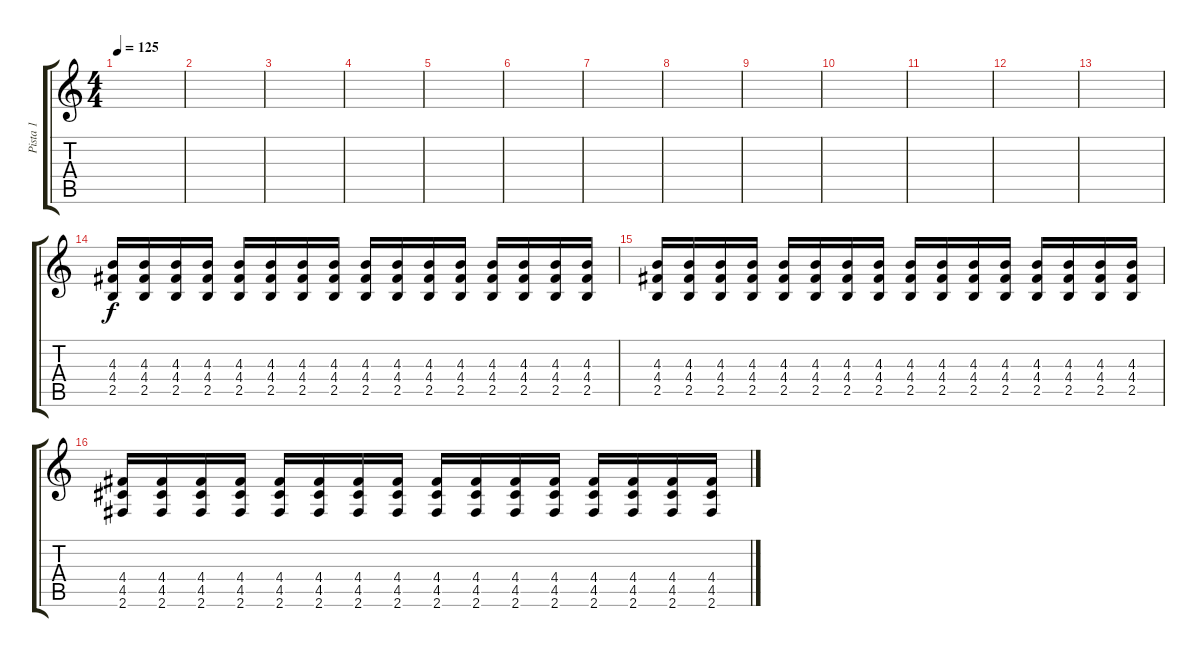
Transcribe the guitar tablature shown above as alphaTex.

\track ("Pista 1" "Pista 1") {instrument electricguitarclean}
\staff {score tabs}
\tuning (E4 B3 G3 D3 A2 E2) {hide}
\ts (4 4)
\tempo 125
\clef g2
\ks c
|
|
|
|
|
|
|
|
|
|
|
|
|
(4.3 4.4 2.5).16 (4.3 4.4 2.5).16 (4.3 4.4 2.5).16 (4.3 4.4 2.5).16 (4.3 4.4 2.5).16 (4.3 4.4 2.5).16 (4.3 4.4 2.5).16 (4.3 4.4 2.5).16 (4.3 4.4 2.5).16 (4.3 4.4 2.5).16 (4.3 4.4 2.5).16 (4.3 4.4 2.5).16 (4.3 4.4 2.5).16 (4.3 4.4 2.5).16 (4.3 4.4 2.5).16 (4.3 4.4 2.5).16 |
(4.3 4.4 2.5).16 (4.3 4.4 2.5).16 (4.3 4.4 2.5).16 (4.3 4.4 2.5).16 (4.3 4.4 2.5).16 (4.3 4.4 2.5).16 (4.3 4.4 2.5).16 (4.3 4.4 2.5).16 (4.3 4.4 2.5).16 (4.3 4.4 2.5).16 (4.3 4.4 2.5).16 (4.3 4.4 2.5).16 (4.3 4.4 2.5).16 (4.3 4.4 2.5).16 (4.3 4.4 2.5).16 (4.3 4.4 2.5).16 |
(4.4 4.5 2.6).16 (4.4 4.5 2.6).16 (4.4 4.5 2.6).16 (4.4 4.5 2.6).16 (4.4 4.5 2.6).16 (4.4 4.5 2.6).16 (4.4 4.5 2.6).16 (4.4 4.5 2.6).16 (4.4 4.5 2.6).16 (4.4 4.5 2.6).16 (4.4 4.5 2.6).16 (4.4 4.5 2.6).16 (4.4 4.5 2.6).16 (4.4 4.5 2.6).16 (4.4 4.5 2.6).16 (4.4 4.5 2.6).16
